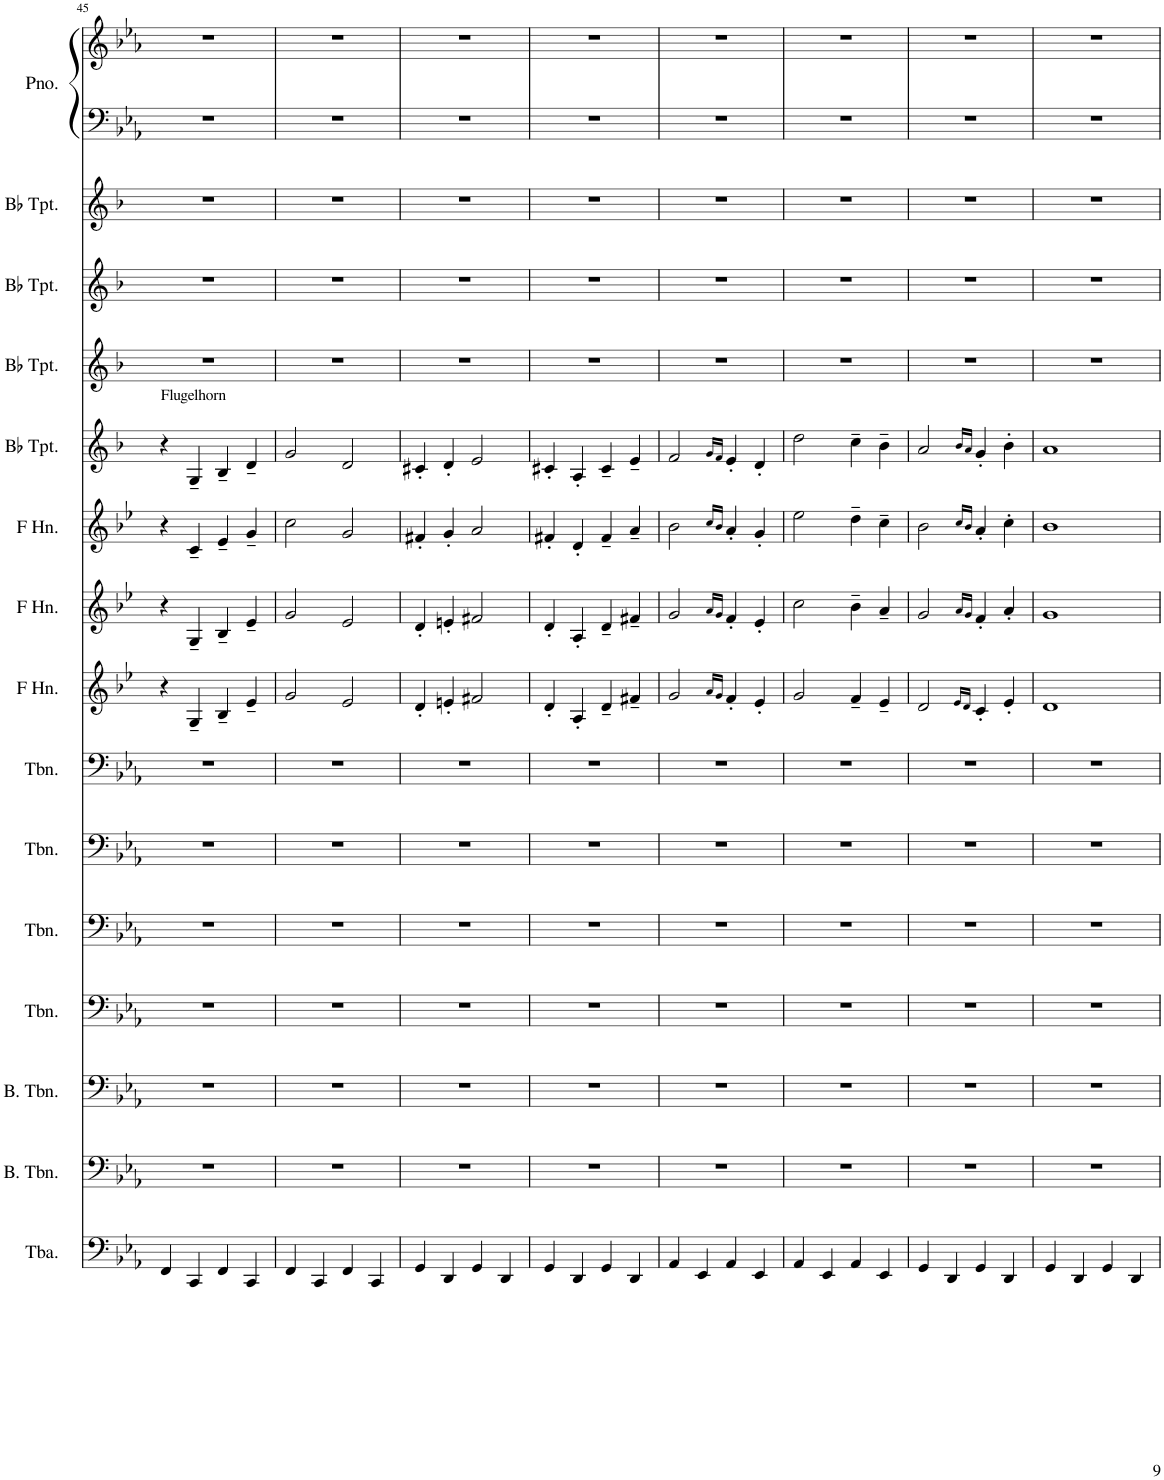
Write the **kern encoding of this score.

**kern	**kern	**kern	**kern	**kern	**kern	**kern	**kern	**kern	**kern	**kern	**kern	**kern	**kern	**kern	**kern
*part15	*part14	*part13	*part12	*part11	*part10	*part9	*part8	*part7	*part6	*part5	*part4	*part3	*part2	*part1	*part1
*staff16	*staff15	*staff14	*staff13	*staff12	*staff11	*staff10	*staff9	*staff8	*staff7	*staff6	*staff5	*staff4	*staff3	*staff2	*staff1
*I"Tuba	*I"Bass Trombone	*I"Bass Trombone	*I"Trombone	*I"Trombone	*I"Trombone	*I"Trombone	*I"Horn in F	*I"Horn in F	*I"Horn in F	*I"Bb Trumpet	*I"Bb Trumpet	*I"Bb Trumpet	*I"Bb Trumpet	*I"Piano	*
*I'Tba.	*I'B. Tbn.	*I'B. Tbn.	*I'Tbn.	*I'Tbn.	*I'Tbn.	*I'Tbn.	*	*	*	*I'Bb Tpt.	*I'Bb Tpt.	*I'Bb Tpt.	*I'Bb Tpt.	*I'Pno.	*
!!LO:PB:g=z
*clefF4	*clefF4	*clefF4	*clefF4	*clefF4	*clefF4	*clefF4	*clefG2	*clefG2	*clefG2	*clefG2	*clefG2	*clefG2	*clefG2	*clefF4	*clefG2
*	*	*	*	*	*	*	*Trd4c7	*Trd4c7	*Trd4c7	*Trd1c2	*Trd1c2	*Trd1c2	*Trd1c2	*	*
*k[b-e-a-]	*k[b-e-a-]	*k[b-e-a-]	*k[b-e-a-]	*k[b-e-a-]	*k[b-e-a-]	*k[b-e-a-]	*k[b-e-]	*k[b-e-]	*k[b-e-]	*k[b-]	*k[b-]	*k[b-]	*k[b-]	*k[b-e-a-]	*k[b-e-a-]
*M4/4	*M4/4	*M4/4	*M4/4	*M4/4	*M4/4	*M4/4	*M4/4	*M4/4	*M4/4	*M4/4	*M4/4	*M4/4	*M4/4	*M4/4	*M4/4
=45	=45	=45	=45	=45	=45	=45	=45	=45	=45	=45	=45	=45	=45	=45	=45
!	!	!	!	!	!	!	!	!	!	!LO:TX:a:t=Flugelhorn	!	!	!	!	!
4FF/	1r	1r	1r	1r	1r	1r	4r	4r	4r	4r	1r	1r	1r	1r	1r
4CC/	.	.	.	.	.	.	4G~/	4G~/	4c~/	4G~/	.	.	.	.	.
4FF/	.	.	.	.	.	.	4B-~/	4B-~/	4e-~/	4B-~/	.	.	.	.	.
4CC/	.	.	.	.	.	.	4e-~/	4e-~/	4g~/	4d~/	.	.	.	.	.
=46	=46	=46	=46	=46	=46	=46	=46	=46	=46	=46	=46	=46	=46	=46	=46
4FF/	1r	1r	1r	1r	1r	1r	2g/	2g/	2cc\	2g/	1r	1r	1r	1r	1r
4CC/	.	.	.	.	.	.	.	.	.	.	.	.	.	.	.
4FF/	.	.	.	.	.	.	2e-/	2e-/	2g/	2d/	.	.	.	.	.
4CC/	.	.	.	.	.	.	.	.	.	.	.	.	.	.	.
=47	=47	=47	=47	=47	=47	=47	=47	=47	=47	=47	=47	=47	=47	=47	=47
4GG/	1r	1r	1r	1r	1r	1r	4d'/	4d'/	4f#X'/	4c#X'/	1r	1r	1r	1r	1r
4DD/	.	.	.	.	.	.	4en'/	4en'/	4g'/	4d'/	.	.	.	.	.
4GG/	.	.	.	.	.	.	2f#X/	2f#X/	2a/	2e/	.	.	.	.	.
4DD/	.	.	.	.	.	.	.	.	.	.	.	.	.	.	.
=48	=48	=48	=48	=48	=48	=48	=48	=48	=48	=48	=48	=48	=48	=48	=48
4GG/	1r	1r	1r	1r	1r	1r	4d'/	4d'/	4f#X'/	4c#X'/	1r	1r	1r	1r	1r
4DD/	.	.	.	.	.	.	4A'/	4A'/	4d'/	4A'/	.	.	.	.	.
4GG/	.	.	.	.	.	.	4d~/	4d~/	4f#~/	4c#~/	.	.	.	.	.
4DD/	.	.	.	.	.	.	4f#X~/	4f#X~/	4a~/	4e~/	.	.	.	.	.
=49	=49	=49	=49	=49	=49	=49	=49	=49	=49	=49	=49	=49	=49	=49	=49
4AA-/	1r	1r	1r	1r	1r	1r	2g/	2g/	2b-\	2f/	1r	1r	1r	1r	1r
4EE-/	.	.	.	.	.	.	.	.	.	.	.	.	.	.	.
.	.	.	.	.	.	.	16qa/LL	16qa/LL	16qcc/LL	16qg/LL	.	.	.	.	.
.	.	.	.	.	.	.	16qg/JJ	16qg/JJ	16qb-/JJ	16qf/JJ	.	.	.	.	.
4AA-/	.	.	.	.	.	.	4f'/	4f'/	4a'/	4e'/	.	.	.	.	.
4EE-/	.	.	.	.	.	.	4e-'/	4e-'/	4g'/	4d'/	.	.	.	.	.
=50	=50	=50	=50	=50	=50	=50	=50	=50	=50	=50	=50	=50	=50	=50	=50
4AA-/	1r	1r	1r	1r	1r	1r	2g/	2cc\	2ee-\	2dd\	1r	1r	1r	1r	1r
4EE-/	.	.	.	.	.	.	.	.	.	.	.	.	.	.	.
4AA-/	.	.	.	.	.	.	4f~/	4b-~\	4dd~\	4cc~\	.	.	.	.	.
4EE-/	.	.	.	.	.	.	4e-~/	4a~/	4cc~\	4b-~\	.	.	.	.	.
=51	=51	=51	=51	=51	=51	=51	=51	=51	=51	=51	=51	=51	=51	=51	=51
4GG/	1r	1r	1r	1r	1r	1r	2d/	2g/	2b-\	2a/	1r	1r	1r	1r	1r
4DD/	.	.	.	.	.	.	.	.	.	.	.	.	.	.	.
.	.	.	.	.	.	.	16qe-/LL	16qa/LL	16qcc/LL	16qb-/LL	.	.	.	.	.
.	.	.	.	.	.	.	16qd/JJ	16qg/JJ	16qb-/JJ	16qa/JJ	.	.	.	.	.
4GG/	.	.	.	.	.	.	4c'/	4f'/	4a'/	4g'/	.	.	.	.	.
4DD/	.	.	.	.	.	.	4e-'/	4a'/	4cc'\	4b-'\	.	.	.	.	.
=52	=52	=52	=52	=52	=52	=52	=52	=52	=52	=52	=52	=52	=52	=52	=52
4GG/	1r	1r	1r	1r	1r	1r	1d	1g	1b-	1a	1r	1r	1r	1r	1r
4DD/	.	.	.	.	.	.	.	.	.	.	.	.	.	.	.
4GG/	.	.	.	.	.	.	.	.	.	.	.	.	.	.	.
4DD/	.	.	.	.	.	.	.	.	.	.	.	.	.	.	.
=	=	=	=	=	=	=	=	=	=	=	=	=	=	=	=
*-	*-	*-	*-	*-	*-	*-	*-	*-	*-	*-	*-	*-	*-	*-	*-
